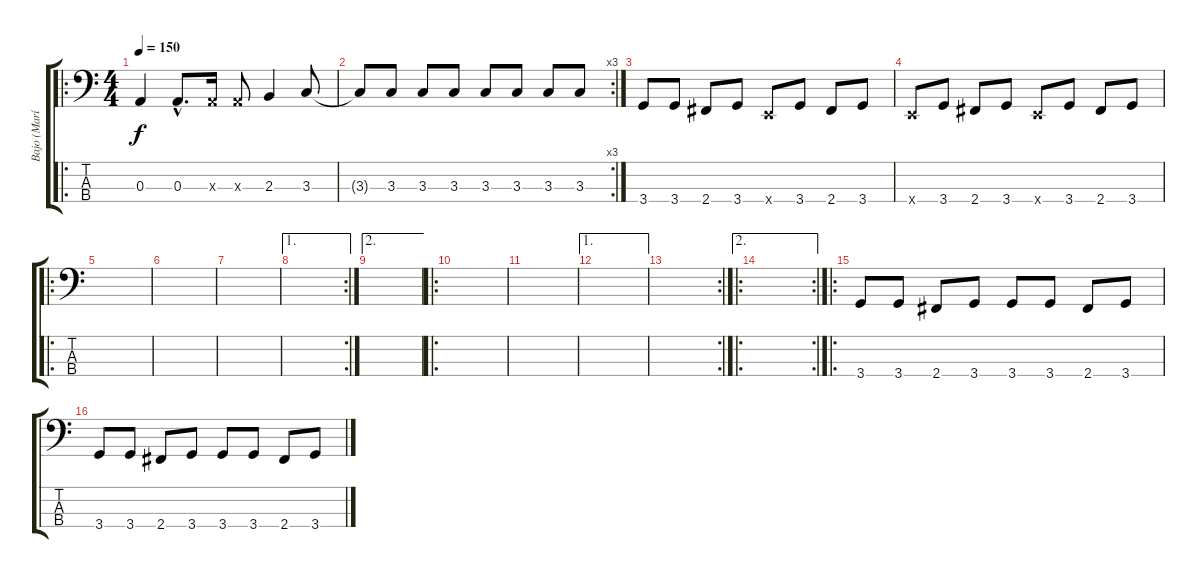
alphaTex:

\track ("Bajo (María Fernanda Aldana)" "Bajo (Marí") {instrument electricbasspick}
\staff {score tabs}
\tuning (G2 D2 A1 E1) {hide}
\ro
\ts (4 4)
\tempo 150
\clef f4
\ks c
0.3.4{dy f} 0.3{hac}.8{d} 0.3{x}.16 0.3{x}.8 2.3.4 3.3.8 |
\rc 3
3.3{t}.8 3.3.8 3.3.8 3.3.8 3.3.8 3.3.8 3.3.8 3.3.8 |
3.4.8 3.4.8 2.4.8 3.4.8 0.4{x}.8 3.4.8 2.4.8 3.4.8 |
0.4{x}.8 3.4.8 2.4.8 3.4.8 0.4{x}.8 3.4.8 2.4.8 3.4.8 |
\ro
|
|
|
\ae 1
\rc 2
|
\ae 2
|
\ro
|
|
\ae 1
|
\rc 2
|
\ae 2
\ro
\rc 2
|
\ro
3.4.8 3.4.8 2.4.8 3.4.8 3.4.8 3.4.8 2.4.8 3.4.8 |
3.4.8 3.4.8 2.4.8 3.4.8 3.4.8 3.4.8 2.4.8 3.4.8
